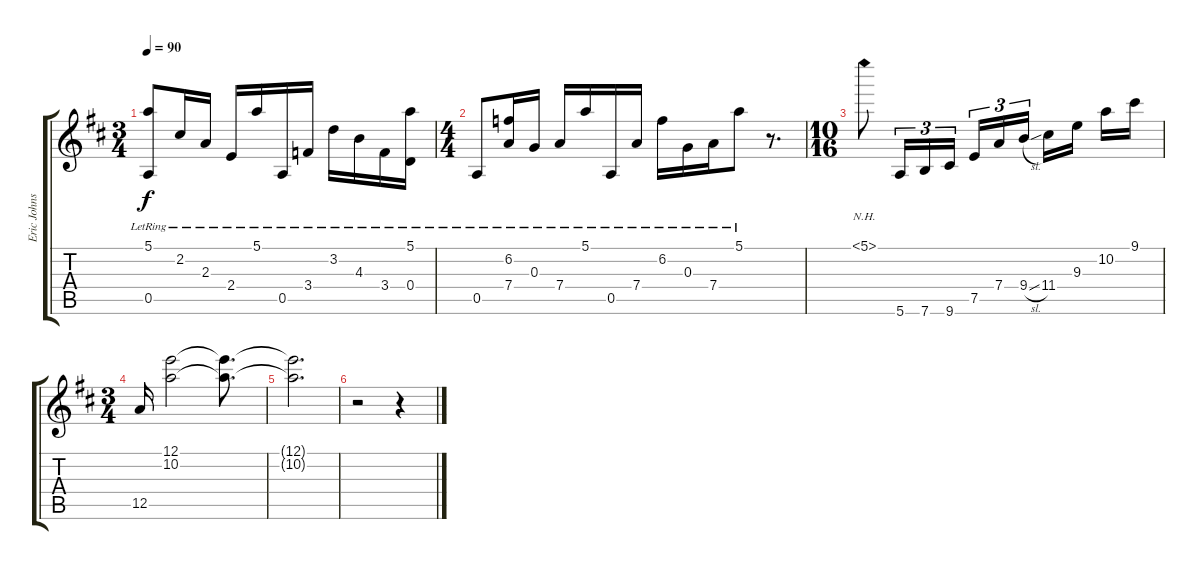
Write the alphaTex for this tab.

\track ("Eric Johnson" "Eric Johns") {instrument acousticguitarsteel}
\staff {score tabs}
\tuning (E4 B3 G3 D3 A2 E2) {hide}
\ts (3 4)
\tempo 90
\clef g2
\ks d
(5.1{lr} 0.5{lr}).8{dy f} 2.2{lr}.16 2.3{lr}.16 2.4{lr}.16 5.1{lr}.16 0.5{lr}.16 3.4{lr}.16 3.2{lr}.16 4.3{lr}.16 3.4{lr}.16 (5.1{lr} 0.4{lr}).16 |
\ts (4 4)
0.5{lr}.8 (6.2{lr} 7.4{lr}).16 0.3{lr}.16 7.4{lr}.16 5.1{lr}.16 0.5{lr}.16 7.4{lr}.16 6.2{lr}.16 0.3{lr}.16 7.4{lr}.16 5.1{lr}.8 r.8{d} |
\ts (10 16)
5.1{nh}.8 5.6.16{tu (3 2)} 7.6.16{tu (3 2)} 9.6.16{tu (3 2)} 7.5.16{tu (3 2)} 7.4.16{tu (3 2)} 9.4{sl}.16{tu (3 2)} 11.4.16 9.3.16 10.2.16 9.1.16 |
\ts (3 4)
12.5.16 (12.1 10.2).2 (12.1{t} 10.2{t}).8{d} |
(12.1{t} 10.2{t}).2{d} |
r.2 r.4
